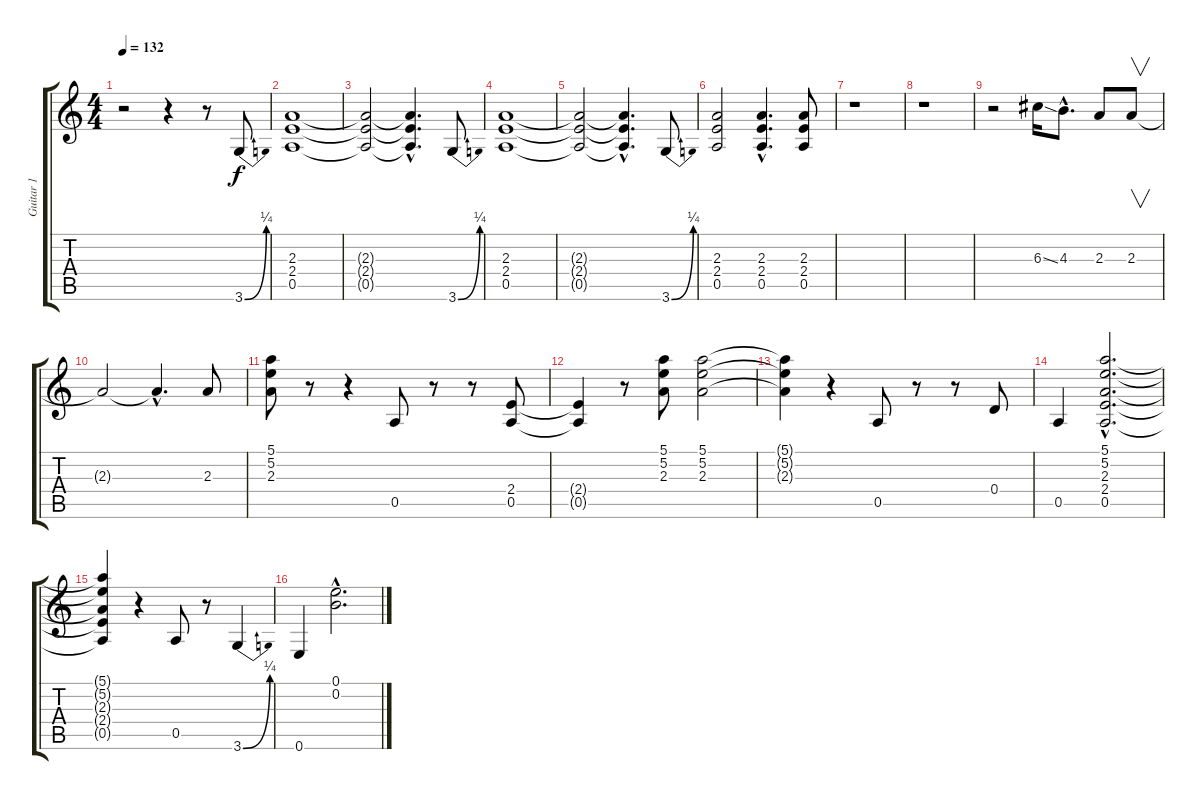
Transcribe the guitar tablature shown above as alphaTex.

\track ("Guitar 1" "Guitar 1") {instrument distortionguitar}
\staff {score tabs}
\tuning (E4 B3 G3 D3 A2 E2) {hide}
\ts (4 4)
\tempo 132
\clef g2
\ks c
r.2{dy f} r.4 r.8 3.6{be (bend 0 0 60 1)}.8 |
(2.3 2.4 0.5).1 |
(2.3{t} 2.4{t} 0.5{t}).2 (2.3{hac t} 2.4{hac t} 0.5{hac t}).4{d} 3.6{be (bend 0 0 60 1)}.8 |
(2.3 2.4 0.5).1 |
(2.3{t} 2.4{t} 0.5{t}).2 (2.3{hac t} 2.4{hac t} 0.5{hac t}).4{d} 3.6{be (bend 0 0 60 1)}.8 |
(2.3 2.4 0.5).2 (2.3{hac} 2.4{hac} 0.5{hac}).4{d} (2.3 2.4 0.5).8 |
r.1 |
r.1 |
r.2 6.3{ss}.16 4.3{hac}.8{d} 2.3.8 2.3.8{v} |
2.3{t}.2 2.3{hac t}.4{d} 2.3.8 |
(5.1 5.2 2.3).8 r.8 r.4 0.5.8 r.8 r.8 (2.4 0.5).8 |
(2.4{t} 0.5{t}).4 r.8 (5.1 5.2 2.3).8 (5.1 5.2 2.3).2 |
(5.1{t} 5.2{t} 2.3{t}).4 r.4 0.5.8 r.8 r.8 0.4.8 |
0.5.4 (5.1{hac} 5.2{hac} 2.3{hac} 2.4{hac} 0.5{hac}).2{d} |
(5.1{t} 5.2{t} 2.3{t} 2.4{t} 0.5{t}).4 r.4 0.5.8 r.8 3.6{be (bend 0 0 60 1)}.4 |
0.6.4 (0.1{hac} 0.2{hac}).2{d}
